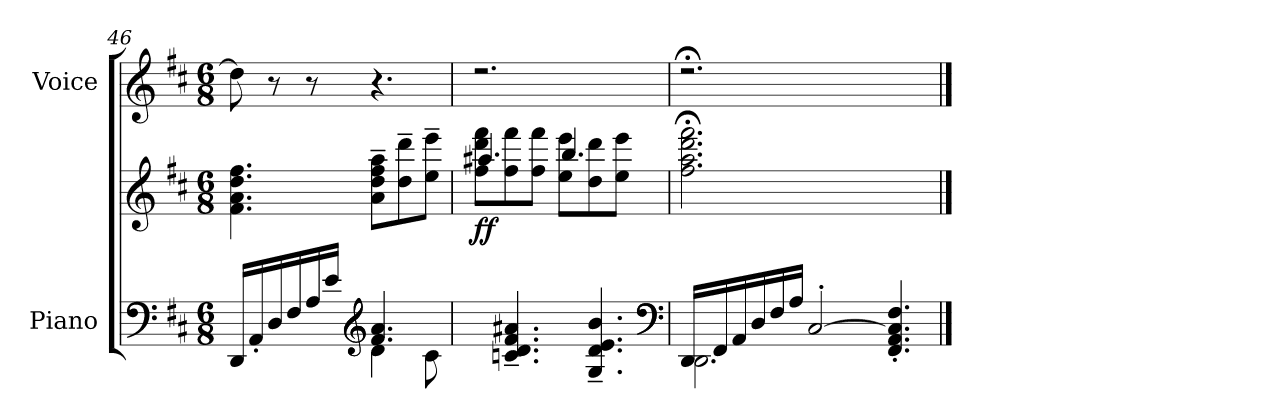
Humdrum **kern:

**kern	**kern	**dynam	**kern
*part2	*part2	*part2	*part1
*staff3	*staff2	*staff2/3	*staff1
*I"Piano	*	*	*I"Voice
*I'Piano	*	*	*I'Voice
*clefF4	*clefG2	*	*clefG2
*k[f#c#]	*k[f#c#]	*	*k[f#c#]
*M6/8	*M6/8	*	*M6/8
=46	=46	=46	=46
*^	*	*	*
16DD/LL	4.ryy	4.f#\ 4.a\ 4.dd\ 4.ff#\	.	8dd#\]
16AA'</	.	.	.	.
16D/	.	.	.	8r
16F#/	.	.	.	.
16A/	.	.	.	8r
16e/JJ	.	.	.	.
*clefG2	*	*	*	*
4.f#/ 4.a/	4d\	8a\~> 8dd\~> 8ff#\~> 8aa\~>L	.	4.r
.	.	8dd\~> 8ddd\~>	.	.
.	8c#\	8ee\~> 8eee\~>J	.	.
=47	=47	=47	=47	=47
*	*	*^	*	*
!	!	!	!	!LO:DY:b	!
8ryy	2ryy	8ff#\ 8ddd\ 8fff#\L	4.aa#X/	ff	2.rdd
4.cn/~< 4.d/~< 4.f#/~< 4.a#X/~<	.	8ff#\ 8fff#\	.	.	.
.	.	8ff#\ 8fff#\J	.	.	.
.	.	8ee\ 8eee\L	4.bb/	.	.
4.ryy	4.G/~< 4.d/~< 4.e/~< 4.b/~<	8dd\ 8ddd\	.	.	.
.	.	8ee\ 8eee\J	.	.	.
.	.	8ryy	8ryy	.	8ryy
*	*	*v	*v	*	*
*clefF4	*	*	*	*
=48	=48	=48	=48	=48
16DD/LL	2.DD\	2.ff#\;< 2.aa\;< 2.ddd\;< 2.fff#\;<	.	2.r;<dd
16FF#/	.	.	.	.
16AA/	.	.	.	.
16D/	.	.	.	.
16F#/	.	.	.	.
16A/JJ	.	.	.	.
[<2C#'</	.	.	.	.
.	2ryy	2ryy	.	2ryy
4.FF#/'> 4.AA/'> 4.C#/]'> 4.F#/'>	.	.	.	.
*v	*v	*	*	*
==	==	==	==
*-	*-	*-	*-
